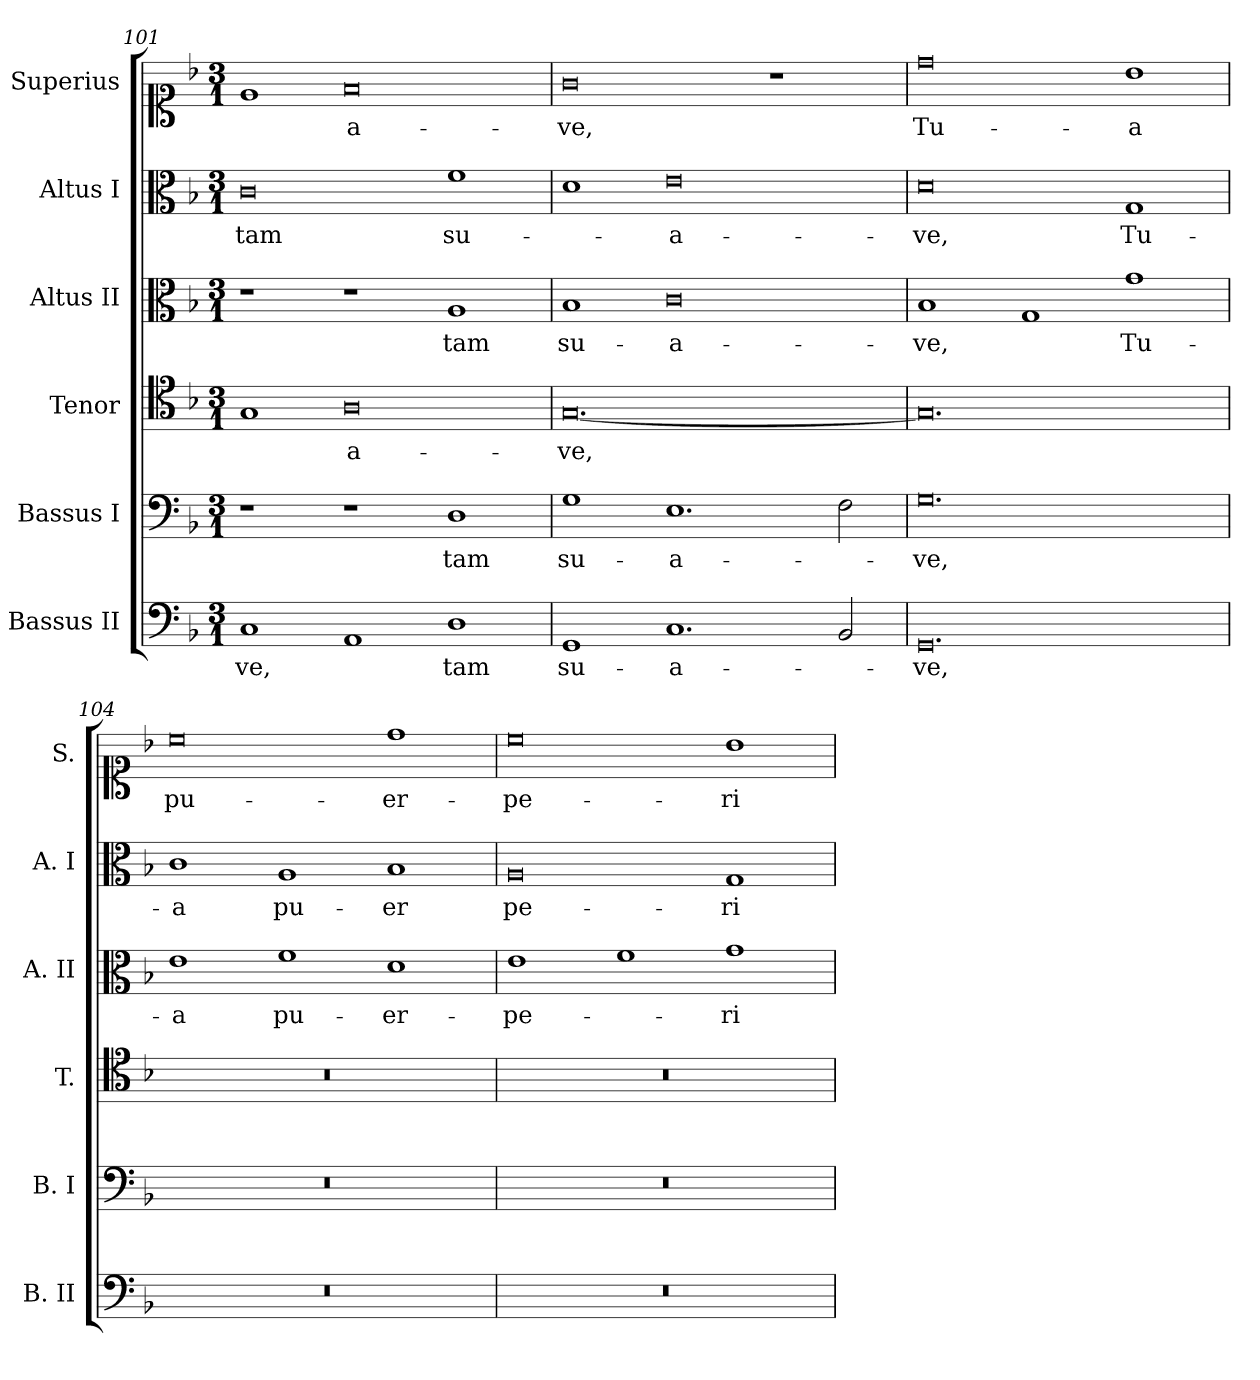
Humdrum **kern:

**kern	**text	**kern	**text	**kern	**text	**kern	**text	**kern	**text	**kern	**text
*part6	*part6	*part5	*part5	*part4	*part4	*part3	*part3	*part2	*part2	*part1	*part1
*staff6	*staff6	*staff5	*staff5	*staff4	*staff4	*staff3	*staff3	*staff2	*staff2	*staff1	*staff1
*I"Bassus II	*	*I"Bassus I	*	*I"Tenor	*	*I"Altus II	*	*I"Altus I	*	*I"Superius	*
*I'B. II	*	*I'B.  I	*	*I'T.	*	*I'A. II	*	*I'A. I	*	*I'S.	*
*clefF4	*	*clefF4	*	*clefC4	*	*clefC3	*	*clefC3	*	*clefC1	*
*k[b-]	*	*k[b-]	*	*k[b-]	*	*k[b-]	*	*k[b-]	*	*k[b-]	*
*F:	*	*F:	*	*F:	*	*F:	*	*F:	*	*F:	*
*M3/1	*	*M3/1	*	*M3/1	*	*M3/1	*	*M3/1	*	*M3/1	*
=101	=101	=101	=101	=101	=101	=101	=101	=101	=101	=101	=101
1C	-ve,	1r	.	1G	.	1r	.	0c	tam	1e	.
1AA	.	1r	.	0A	-a-	1r	.	.	.	0f	-a-
1D	tam	1D	tam	.	.	1A	tam	1f	su-	.	.
=102	=102	=102	=102	=102	=102	=102	=102	=102	=102	=102	=102
1GG	su-	1G	su-	[0.G	-ve,	1B-	su-	1d	.	0g	-ve,
1.C	-a-	1.E	-a-	.	.	0c	-a-	0e	-a-	.	.
.	.	.	.	.	.	.	.	.	.	1r	.
2BB-/	.	2F\	.	.	.	.	.	.	.	.	.
=103	=103	=103	=103	=103	=103	=103	=103	=103	=103	=103	=103
0.GG	-ve,	0.G	-ve,	0.G]	.	1B-	-ve,	0d	-ve,	0dd	Tu-
.	.	.	.	.	.	1G	.	.	.	.	.
.	.	.	.	.	.	1g	Tu-	1G	Tu-	1b-	-a
!!LO:PB:g=z
=104	=104	=104	=104	=104	=104	=104	=104	=104	=104	=104	=104
0.r	.	0.r	.	0.r	.	1e	-a	1c	-a	0cc	pu-
.	.	.	.	.	.	1f	pu-	1A	pu-	.	.
.	.	.	.	.	.	1d	-er-	1B-	-er	1dd	-er-
=105	=105	=105	=105	=105	=105	=105	=105	=105	=105	=105	=105
0.r	.	0.r	.	0.r	.	1e	-pe-	0A	pe-	0cc	-pe-
.	.	.	.	.	.	1f	.	.	.	.	.
.	.	.	.	.	.	1g	-ri-	1G	-ri-	1b-	-ri-
=	=	=	=	=	=	=	=	=	=	=	=
*-	*-	*-	*-	*-	*-	*-	*-	*-	*-	*-	*-
